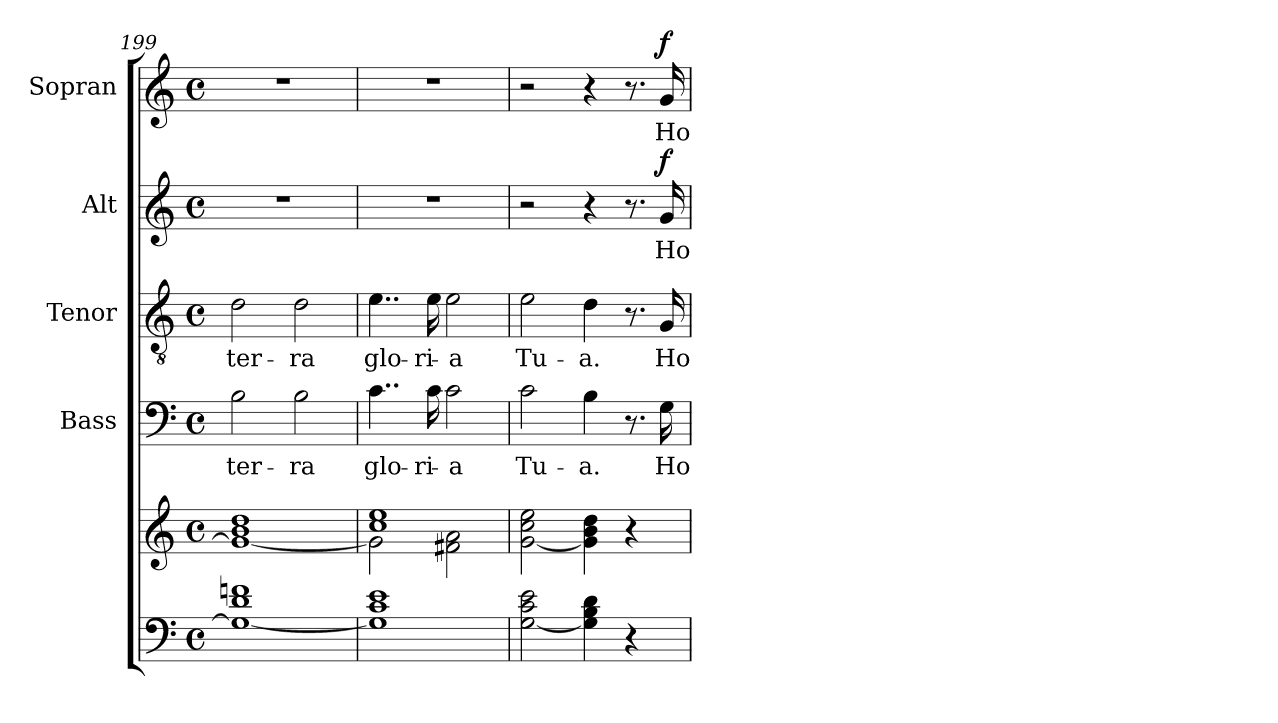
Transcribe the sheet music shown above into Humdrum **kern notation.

**kern	**kern	**kern	**text	**kern	**text	**kern	**text	**dynam	**kern	**text	**dynam
*part5	*part5	*part4	*part4	*part3	*part3	*part2	*part2	*part2	*part1	*part1	*part1
*staff6	*staff5	*staff4	*staff4	*staff3	*staff3	*staff2	*staff2	*staff2	*staff1	*staff1	*staff1
*	*	*I"Bass	*	*I"Tenor	*	*I"Alt	*	*	*I"Sopran	*	*
*	*	*I'B.	*	*I'T.	*	*I'A.	*	*	*I'S.	*	*
!!LO:LB:g=z
*clefF4	*clefG2	*clefF4	*	*clefGv2	*	*clefG2	*	*	*clefG2	*	*
*k[]	*k[]	*k[]	*	*k[]	*	*k[]	*	*	*k[]	*	*
*C:	*C:	*C:	*	*C:	*	*C:	*	*	*C:	*	*
*M4/4	*M4/4	*M4/4	*	*M4/4	*	*M4/4	*	*	*M4/4	*	*
*met(c)	*met(c)	*met(c)	*	*met(c)	*	*met(c)	*	*	*met(c)	*	*
=199	=199	=199	=199	=199	=199	=199	=199	=199	=199	=199	=199
*^	*^	*	*	*	*	*	*	*	*	*	*
!	!	!	!	!	!LO:LY:b	!	!LO:LY:b	!	!	!	!	!	!
1d 1fn	1G_	1b 1dd	1g_	2B\	ter-	2d\	ter-	1r	.	.	1r	.	.
!	!	!	!	!	!LO:LY:b	!	!LO:LY:b	!	!	!	!	!	!
.	.	.	.	2B\	-ra	2d\	-ra	.	.	.	.	.	.
=200	=200	=200	=200	=200	=200	=200	=200	=200	=200	=200	=200	=200	=200
!	!	!	!	!	!LO:LY:b	!	!LO:LY:b	!	!	!	!	!	!
1c 1e	1G]	1cc 1ee	2g\]	4..c\	glo-	4..e\	glo-	1r	.	.	1r	.	.
!	!	!	!	!	!LO:LY:b	!	!LO:LY:b	!	!	!	!	!	!
.	.	.	.	16c\	-ri-	16e\	-ri-	.	.	.	.	.	.
!	!	!	!	!	!LO:LY:b	!	!LO:LY:b	!	!	!	!	!	!
.	.	.	2f#X\ 2a\	2c\	-a	2e\	-a	.	.	.	.	.	.
*v	*v	*	*	*	*	*	*	*	*	*	*	*	*
=201	=201	=201	=201	=201	=201	=201	=201	=201	=201	=201	=201	=201
!	!	!	!	!LO:LY:b	!	!LO:LY:b	!	!	!	!	!	!
*	*v	*v	*	*	*	*	*	*	*	*	*	*
[<2G\ 2c\ 2e\	[<2g\ 2cc\ 2ee\	2c\	Tu-	2e\	Tu-	2r	.	.	2r	.	.
!	!	!	!LO:LY:b	!	!LO:LY:b	!	!	!	!	!	!
4G\] 4B\ 4d\	4g\] 4b\ 4dd\	4B\	-a.	4d\	-a.	4r	.	.	4r	.	.
4r	4r	8.r	.	8.r	.	8.r	.	.	8.r	.	.
!	!	!	!LO:LY:b	!	!LO:LY:b	!	!LO:LY:b	!LO:DY:a	!	!LO:LY:b	!LO:DY:a
.	.	16G\	Ho-	16G/	Ho-	16g/	Ho-	f	16g/	Ho-	f
=	=	=	=	=	=	=	=	=	=	=	=
*-	*-	*-	*-	*-	*-	*-	*-	*-	*-	*-	*-
